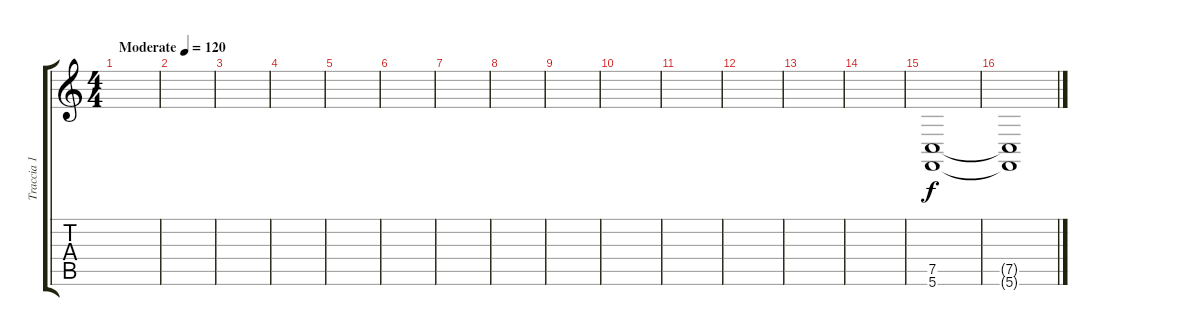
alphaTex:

\track ("Traccia 1" "Traccia 1") {instrument electricgrandpiano}
\staff {score tabs}
\tuning (C4 G3 Eb3 Bb2 F2 C2) {hide}
\ts (4 4)
\tempo (120 "Moderate")
\clef g2
\ks c
|
|
|
|
|
|
|
|
|
|
|
|
|
|
(7.5 5.6).1 |
(7.5{t} 5.6{t}).1
